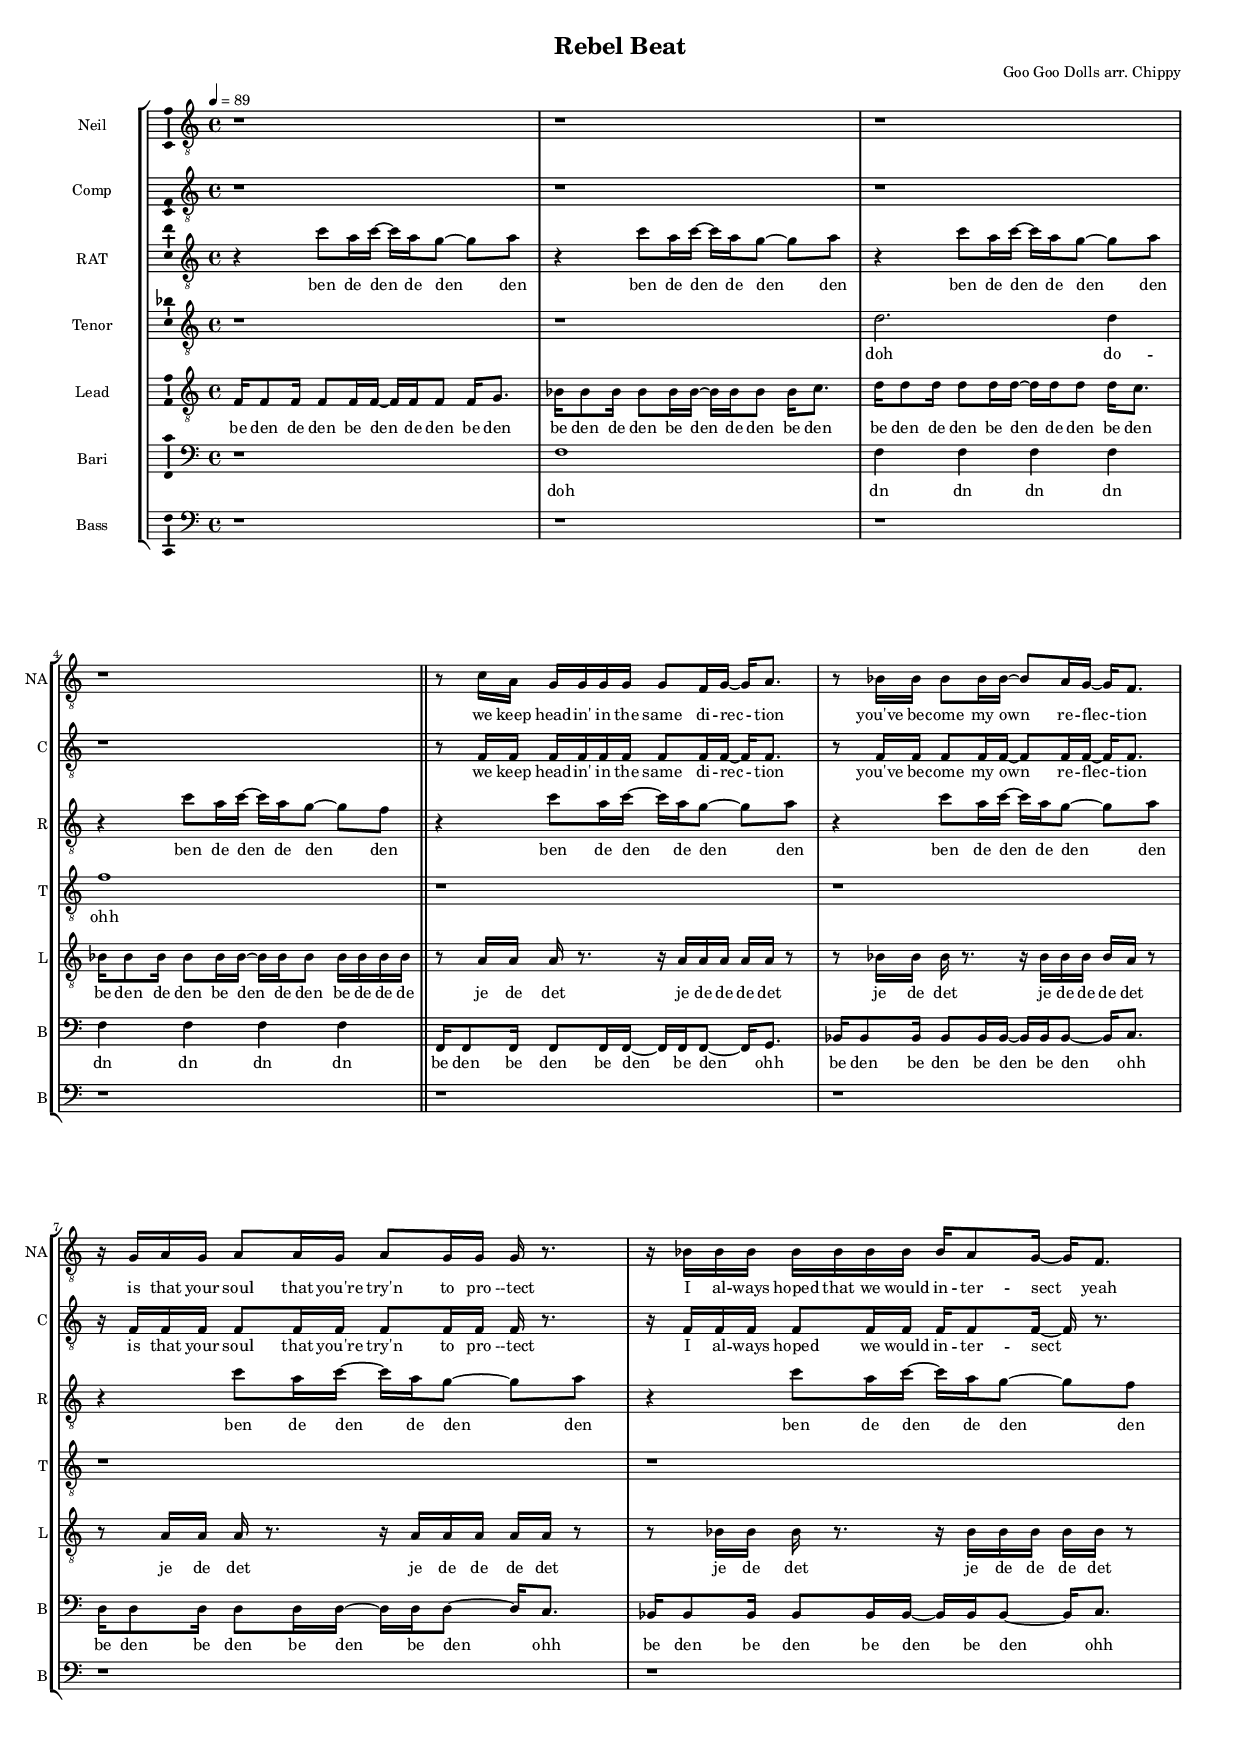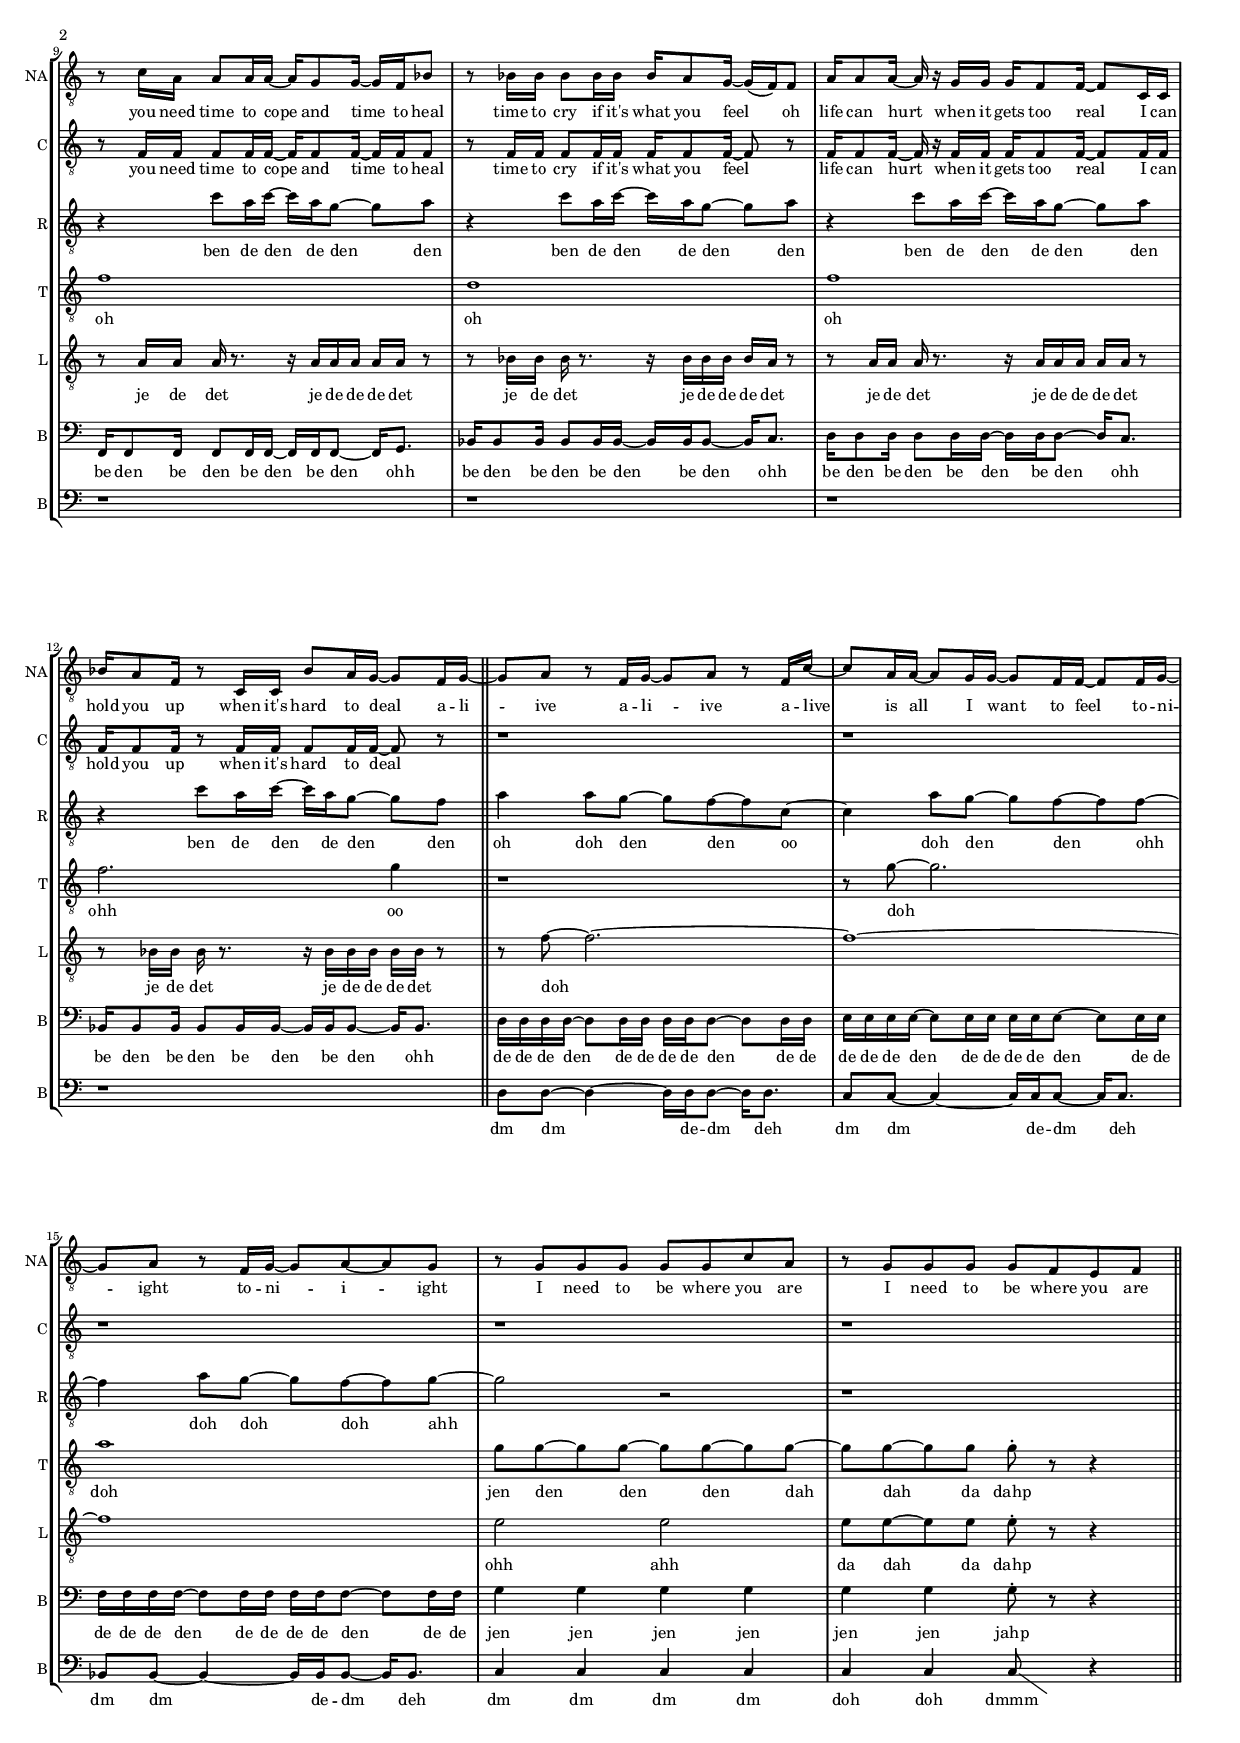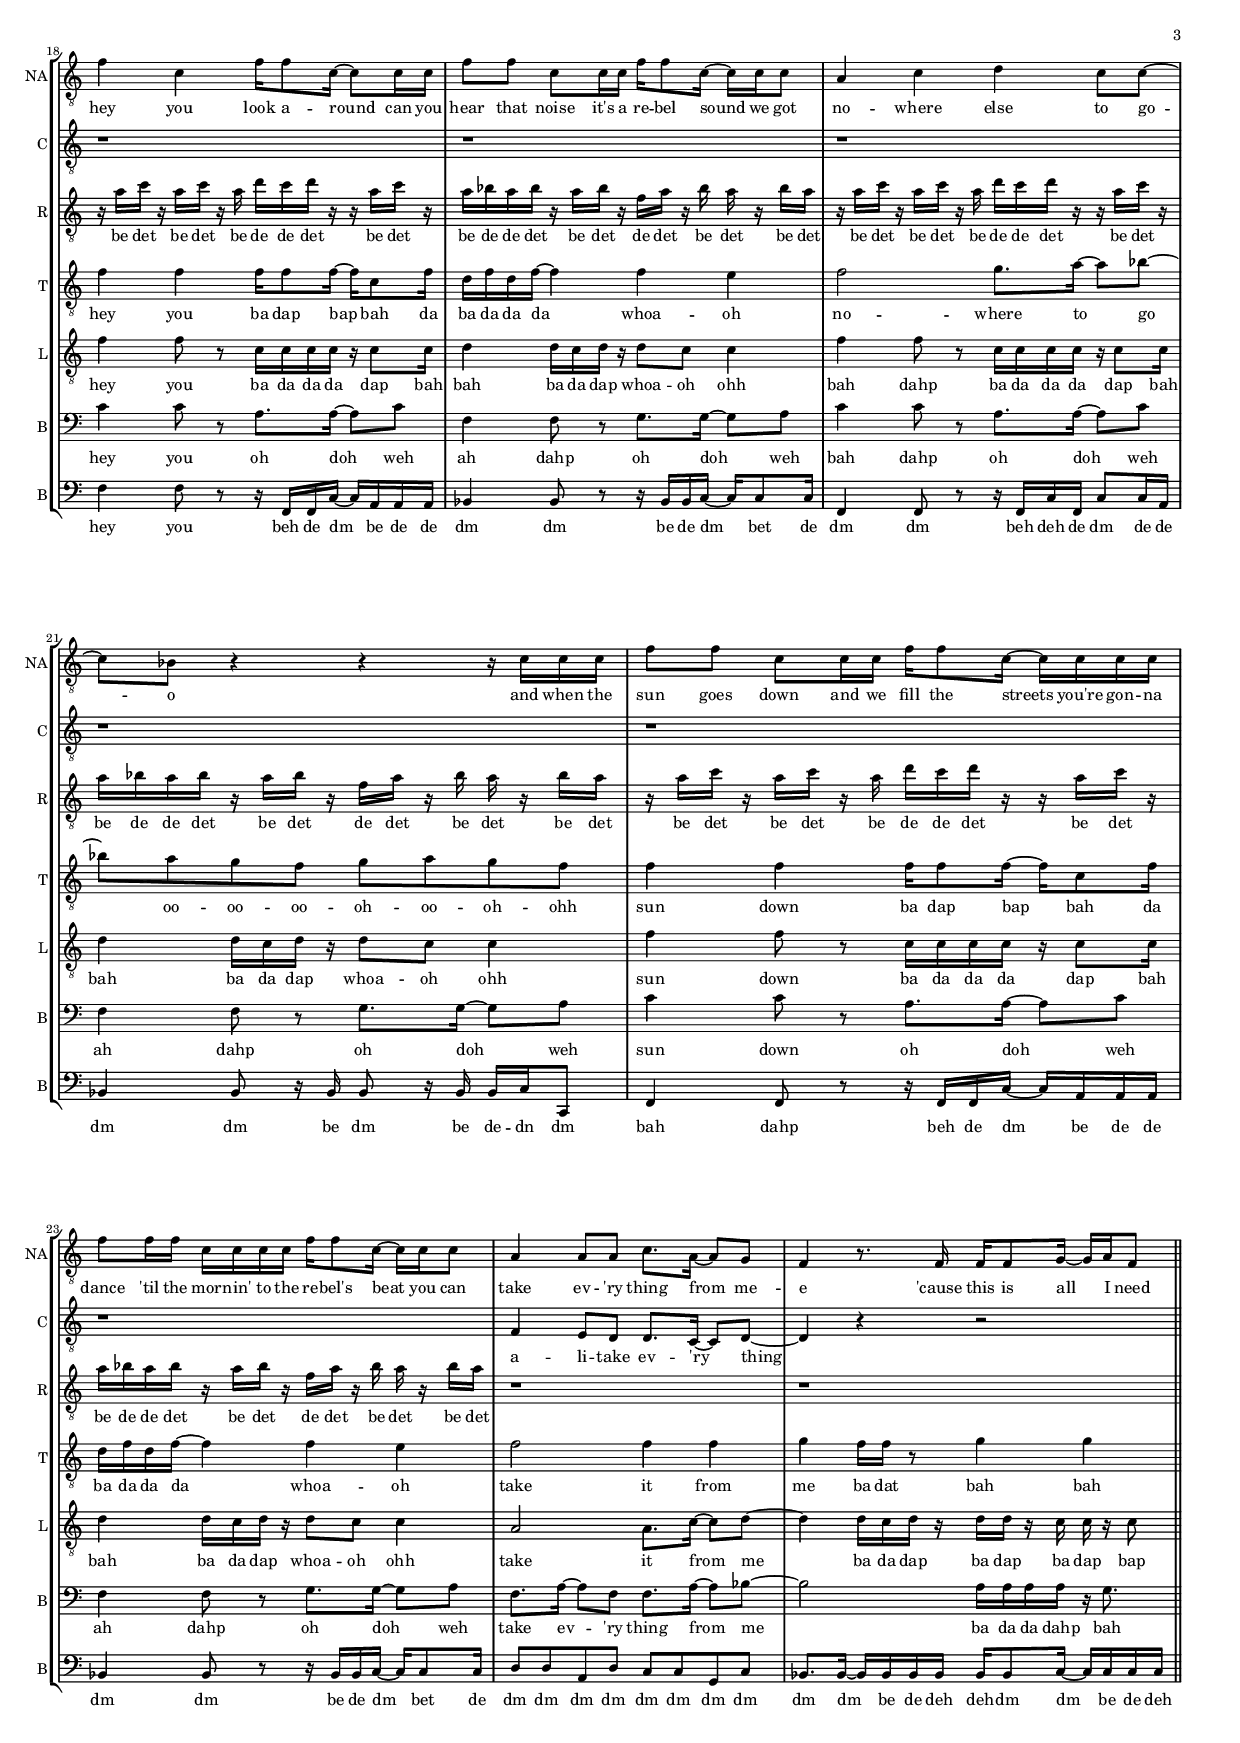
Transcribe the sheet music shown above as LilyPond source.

\version "2.18.2"

#(set-global-staff-size 13)

\header {
  title = "Rebel Beat"
  composer = "Goo Goo Dolls arr. Chippy"
}

% TODO: get something down for everything
% TODO: add lyrics
% TODO: add title, etc
% TODO: better MIDI generation

introSolo = {
  r1 | r1 | r1 | r1 |
}

introSoloLyrics = \lyricmode {

}

introComp = {
  r1 | r1 | r1 | r1 |
}

introCompLyrics = \lyricmode {

}

pianoRiff = \relative c'' {
  r4 c8 a16 c~ c a g8~ g a |
  r4 c8 a16 c~ c a g8~ g a |
  r4 c8 a16 c~ c a g8~ g a |
  r4 c8 a16 c~ c a g8~ g f |
}

introRat = \pianoRiff

introRatLyrics = \lyricmode {
  ben de den de den den
  ben de den de den den
  ben de den de den den
  ben de den de den den
}

introTenor = \relative c' {
  r1 |
  r1 |
  d2. d4 |
  f1 |
}

introTenorLyrics = \lyricmode {
  doh do -- ohh
}

introLead = \relative c {
  f16 f8 f16 f8 f16 f~ f f f8 f16 g8. |
  bes16 bes8 bes16 bes8 bes16 bes~ bes bes bes8 bes16 c8. |
  d16 d8 d16 d8 d16 d~ d d d8 d16 c8. |
  bes16 bes8 bes16 bes8 bes16 bes~ bes bes bes8 bes16 bes bes bes |
}

introLeadLyrics = \lyricmode {
  be den de den be den de den be den
  be den de den be den de den be den
  be den de den be den de den be den
  be den de den be den de den be de de de
}

introBari = \relative c {
  r1 |
  f1 |
  f4 f4 f4 f4 |
  f4 f4 f4 f4 |
}

introBariLyrics = \lyricmode {
  doh
  dn dn dn dn
  dn dn dn dn
}

introBass = {
  r1 | r1 | r1 | r1 |
}

introBassLyrics = \lyricmode {

}

verseOneSolo = \relative c' {
  r8 c16 a g g g g g8 f16 g~ g a8. |
  % We keep head-in' in the same di-rec-tion
  r8 bes16 bes bes8 bes16 bes~ bes8 a16 g16~ g f8. |
  % you've be-come my own  re-flec-tion
  r16 g a g a8 a16 g a8 g16 g g r8. |
  % is that your soul that you're try'n to pro-tect
  r16 bes bes bes bes bes bes bes bes a8 g16~ g f8. |
  % I al-ways hoped that we would in-ter-sect yeah
  r8 c'16 a a8 a16 a~ a g8 g16~ g f bes8 |
  % you need time to cope and time to heal
  r8 bes16 bes bes8 bes16 bes bes a8 g16~ g( f) f8 |
  % time to cry if it's what you feel oh
  a16 a8 a16~ a r g g g f8 f16~ f8 c16 c |
  % life can hurt when it gets too real I can
  bes'16 a8 f16 r8 c16 c bes'8 a16 g~ g8 f16 g~ |
  % hold you up when it's hard to deal a-li-
}

verseOneSoloLyrics = \lyricmode {
 we keep head -- in' in the same di -- rec -- tion
 you've be -- come my own re -- flec -- tion
 is that your soul that you're try'n to pro --tect
 I al -- ways hoped that we would in -- ter -- sect yeah
 you need time to cope and time to heal
 time to cry if it's what you feel oh
 life can hurt when it gets too real I can
 hold you up when it's hard to deal a -- li --
}

verseOneComp = \relative c { % sing in cluster without mic for now
  r8 f16 f f f f f f8 f16 f~ f f8. |
  % We keep head-in' in the same di-rec-tion
  r8 f16 f f8 f16 f~ f8 f16 f16~ f f8. |
  % you've be-come my own  re-flec-tion
  r16 f f f f8 f16 f f8 f16 f f r8. |
  % is that your soul that you're try'n to pro-tect
  r16 f f f f8 f16 f f f8 f16~ f r8. |
  % I al-ways hoped we would in-ter-sect
  r8 f16 f f8 f16 f~ f f8 f16~ f f f8 |
  % you need time to cope and time to heal
  r8 f16 f f8 f16 f f f8 f16~ f8 r8 |
  % time to cry if it's what you feel oh
  f16 f8 f16~ f r f f f f8 f16~ f8 f16 f |
  % life can hurt when it gets too real I can
  f16 f8 f16 r8 f16 f f8 f16 f~ f8 r |
  % hold you up when it's hard to deal
}

verseOneCompLyrics = \lyricmode {
 we keep head -- in' in the same di -- rec -- tion
 you've be -- come my own re -- flec -- tion
 is that your soul that you're try'n to pro --tect
 I al -- ways hoped we would in -- ter -- sect
 you need time to cope and time to heal
 time to cry if it's what you feel
 life can hurt when it gets too real I can
 hold you up when it's hard to deal a -- li --
}

verseOneRat = \relative c'' {
  r4 c8 a16 c~ c a g8~ g a |
  r4 c8 a16 c~ c a g8~ g a |
  r4 c8 a16 c~ c a g8~ g a |
  r4 c8 a16 c~ c a g8~ g f |
  r4 c'8 a16 c~ c a g8~ g a |
  r4 c8 a16 c~ c a g8~ g a |
  r4 c8 a16 c~ c a g8~ g a |
  r4 c8 a16 c~ c a g8~ g f |
}

verseOneRatLyrics = \lyricmode {
  ben de den de den den
  ben de den de den den
  ben de den de den den
  ben de den de den den
  ben de den de den den
  ben de den de den den
  ben de den de den den
  ben de den de den den
}

% TODO this is too high
verseOneTenor = \relative c' { % very light falsetto
  r1 |
  r1 |
  r1 |
  r1 |
  f1 |
  d1 |
  f1 |
  f2.  g4 |
}

verseOneTenorLyrics = \lyricmode {
  oh
  oh
  oh
  ohh oo
}

verseOneLead = \relative c' { % a b a b
  r8 a16 a a r8. r16 a a a a a r8 |
  r8 bes16 bes bes r8. r16 bes bes bes bes a r8 | % change this one on 2nd iter?
  r8 a16 a a r8. r16 a a a a a r8 |
  r8 bes16 bes bes r8. r16 bes bes bes bes bes r8 |
  r8 a16 a a r8. r16 a a a a a r8 |
  r8 bes16 bes bes r8. r16 bes bes bes bes a r8 | % change this one on 2nd iter?
  r8 a16 a a r8. r16 a a a a a r8 |
  r8 bes16 bes bes r8. r16 bes bes bes bes bes r8 |
}

verseOneLeadLyrics = \lyricmode {
  je de det je de de de det
  je de det je de de de det
  je de det je de de de det
  je de det je de de de det
  je de det je de de de det
  je de det je de de de det
  je de det je de de de det
  je de det je de de de det
}

verseOneBari = \relative c, { % sing this light like baris, not basses
  f16 f8 f16 f8 f16 f~ f f f8~ f16 g8. |
  bes16 bes8 bes16 bes8 bes16 bes~ bes bes bes8~ bes16 c8. |
  d16 d8 d16 d8 d16 d~ d d d8~ d16 c8. |
  bes16 bes8 bes16 bes8 bes16 bes~ bes bes bes8~ bes16 c8. |
  f,16 f8 f16 f8 f16 f~ f f f8~ f16 g8. |
  bes16 bes8 bes16 bes8 bes16 bes~ bes bes bes8~ bes16 c8. |
  d16 d8 d16 d8 d16 d~ d d d8~ d16 c8. |
  bes16 bes8 bes16 bes8 bes16 bes~ bes bes bes8~ bes16 bes8. |
}

verseOneBariLyrics = \lyricmode {
  be den be den be den be den ohh
  be den be den be den be den ohh
  be den be den be den be den ohh
  be den be den be den be den ohh
  be den be den be den be den ohh
  be den be den be den be den ohh
  be den be den be den be den ohh
  be den be den be den be den ohh
}

verseOneBass = {
  r1 | r1 | r1 | r1 |
  r1 | r1 | r1 | r1 |
}

verseOneBassLyrics = \lyricmode {
  
}

preChorusSolo = \relative c' {
  g8 a r f16 g~ g8 a r f16 c'~ |
  % -ive a li-ive a li-
  c8 a16 a~ a8 g16 g~ g8 f16 f~ f8 f16 g~ |
  % -ve is all I wan-na feel to ni-
  g8 a r f16 g~ g8 a~ a g |
  % -i-ight to-ni-i-ght
  r8 g g g g g c a |
  % I need to be where you are
  r8 g g g g f e f |
  % I need to be where you are
}

preChorusSoloLyrics = \lyricmode {
  ive a -- li -- ive a -- live 
  is all I want to feel to -- ni --
  ight to -- ni -- i -- ight
  I need to be where you are
  I need to be where you are
}

preChorusComp = {
  r1 | r1 | r1 | r1 | r1 |
}

preChorusCompLyrics = \lyricmode {
  
}

preChorusRat = \relative c'' {
  a4  a8 g~  g f~  f c~ |
  c4  a'8 g~  g f~  f f~ |
  f4  a8 g~  g f~  f g~ |
  g2  r |
  r1 |
}

preChorusRatLyrics = \lyricmode {
  oh doh den den oo
  doh den den ohh
  doh doh doh ahh
}

preChorusTenor = \relative c' {
  r1 |
  r8 g'8~  g2. |
  a1 |
  g8 g~  g g~  g g~  g g~ |
  g8 g~  g g  g\staccato r  r4 |
}

preChorusTenorLyrics = \lyricmode {
  doh
  doh
  jen den den den dah
  dah da dahp
}

preChorusLead = \relative c' {
  r8 f8~  f2.~ |
  f1~ |
  f1 |
  e2 e |
  e8 e~  e e  e\staccato r  r4|
}

preChorusLeadLyrics = \lyricmode {
  doh
  ohh ahh
  da dah da dahp
}

preChorusBari = \relative c { % hum
  d16 d d d~  d8 d16 d  d d d8~  d d16 d |
  e16 e e e~  e8 e16 e  e e e8~  e e16 e |
  f16 f f f~  f8 f16 f  f f f8~  f f16 f |
  g4 g g g |
  g4 g g8\staccato r r4 |
}

preChorusBariLyrics = \lyricmode {
  de de de den de de de de den de de
  de de de den de de de de den de de
  de de de den de de de de den de de
  jen jen jen jen
  jen jen jahp
}

preChorusBass = \relative c {
  d8 d~ d4~ d16 d d8~ d16 d8. |
  c8 c~ c4~ c16 c c8~ c16 c8. |
  bes8 bes~ bes4~ bes16 bes bes8~ bes16 bes8. |
  c4 c c c |
  c4 c c8 \noBeam \glissando \hideNotes c, \unHideNotes r4 |
}

preChorusBassLyrics = \lyricmode {
  dm dm de -- dm deh
  dm dm de -- dm deh
  dm dm de -- dm deh
  dm dm dm dm
  doh doh dmmm \skip 1
}

chorusSolo = \relative c' {
  f4 c f16 f8 c16~ c8 c16 c |
  % hey you look a-round can you
  f8 f c c16 c f f8 c16~ c c c8 |
  % hear that noise it's a re-bel sound we got
  a4 c d c8 c~ |
  % no-where else to go-
  c8 bes r4 r r16 c16 c c |
  % -o ... and when the
  f8 f c c16 c f16 f8 c16~ c c c c |
  % sun goes down and we fill the streets you're gon-na
  f8 f16 f c c c c f16 f8 c16~ c c c8 |
  % dance 'til the morning to the rebel's beat you can
  a4 a8 a c8. a16~ a8 g |
  % take ev-ry thing from me-
  f4 r8. f16 f f8 g16~ g a f8 |
  % -e ... 'cause this is all I need
}

chorusSoloLyrics = \lyricmode {
  hey you look a -- round can you
  hear that noise it's a re -- bel sound we got
  no -- where else to go --
  o and when the
  sun goes down and we fill the streets you're gon -- na
  dance 'til the mor -- nin' to the re -- bel's beat you can
  take ev -- 'ry thing from me --
  e 'cause this is all I need
}

chorusComp = { % TODO: add this
  r1 | r1 |
  r1 | r1 |
  r1 | r1 |
  f4 e8 d d8. c16~ c8 d~ |
  d4 r r2 |
}

chorusCompLyrics = \lyricmode {
  take ev -- 'ry thing from me
}

chorusRat = \relative c'' {
  r16 a c r  a c r a  d c d r  r a c r |
  a16 bes a bes  r a bes r  f a r bes  a r bes a |
  r16 a c r  a c r a  d c d r  r a c r |
  a16 bes a bes  r a bes r  f a r bes  a r bes a |
  r16 a c r  a c r a  d c d r  r a c r |
  a16 bes a bes  r a bes r  f a r bes  a r bes a |
  r1 |
  r1 |
}

chorusRatLyrics = \lyricmode {
  be det be det be de de det be det
  be de de det be det de det be det be det
  be det be det be de de det be det
  be de de det be det de det be det be det
  be det be det be de de det be det
  be de de det be det de det be det be det
}

chorusTenor = \relative c' {
  f4  f  f16 f8 f16~  f c8 f16 |
  d16 f d f~  f4  f  e |
  f2  g8. a16~  a8 bes~ |
  bes8 a  g f  g a  g f |
  f4  f  f16 f8 f16~  f c8 f16 |
  d16 f d f~  f4  f  e |
  f2  f4  f |
  g4  f16 f r8  g4  g |
}

chorusTenorLyrics = \lyricmode {
  hey you ba dap bap bah da
  ba da da da whoa -- oh
  no -- where to go
  oo -- oo -- oo -- oh -- oo -- oh -- ohh
  sun down ba dap bap bah da
  ba da da da whoa -- oh
  take it from
  me ba dat bah bah
}

chorusLead = \relative c' {
  f4  f8 r8  c16 c c c  r c8 c16 |
  d4  d16 c d r  d8 c  c4 |
  f4  f8 r8  c16 c c c  r c8 c16 |
  d4  d16 c d r  d8 c  c4 |
  f4  f8 r8  c16 c c c  r c8 c16 |
  d4  d16 c d r  d8 c  c4 |
  a2  a8. c16~  c8 d~ |
  d4  d16 c d r  d d r c  c r c8 |
}

chorusLeadLyrics = \lyricmode {
  hey you ba da da da dap bah
  bah ba da dap whoa -- oh ohh
  bah dahp ba da da da dap bah
  bah ba da dap whoa -- oh ohh

  sun down ba da da da dap bah
  bah ba da dap whoa -- oh ohh
  take it from me
  ba da dap ba dap ba dap bap
}

chorusBari = \relative c {
  c'4 c8 r  a8. a16~  a8 c |
  f,4 f8 r  g8. g16~  g8 a |
  c4 c8 r  a8. a16~  a8 c |
  f,4 f8 r  g8. g16~  g8 a |
  c4 c8 r  a8. a16~  a8 c |
  f,4 f8 r  g8. g16~  g8 a |
  f8. a16~  a8 f8  f8. a16~  a8 bes~ | % words
  bes2  a16 a a a  r g8. |
}

chorusBariLyrics = \lyricmode {
  hey you oh doh weh
  ah dahp oh doh weh
  bah dahp oh doh weh
  ah dahp oh doh weh
  sun down oh doh weh
  ah dahp oh doh weh
  take ev -- 'ry thing from me
  ba da da dahp bah
}

chorusBass = \relative c, {
  f'4  f8 r  r16 f, f c'~  c a a a |
  bes4  bes8 r  r16 bes bes c~  c c8 c16 |
  f,4  f8 r  r16 f c' f,  c'8 c16 a |
  bes4  bes8 r16 bes  bes8 r16 bes  bes c c,8 |

  f4  f8 r  r16 f f c'~  c a a a |
  bes4  bes8 r  r16 bes bes c~  c c8 c16 |
  d8 d  a d  c c g c |
  bes8. bes16~  bes bes bes bes  bes bes8 c16~  c c c c |
}

chorusBassLyrics = \lyricmode {
  hey you beh de dm be de de
  dm dm be de dm bet de
  dm dm beh deh de dm de de
  dm dm be dm be de -- dn dm
  bah dahp beh de dm be de de
  dm dm be de dm bet de
  dm dm dm dm dm dm dm dm
  dm dm be de deh deh -- dm dm be de deh
}

verseTwoSolo = \relative c' {
  r1 | r1 |
  r16 c c c  c a a g  g a8 a16~  a r8. |
  % You know that life is like a tick-ing clock
  r16 bes bes bes  bes8 bes16 bes  bes a8 g16~  g f8. |
  % no-bo-dy know when it's gon-na stop yeah
  r16 f g a  a a g f  g f8 f16~  f8 d16 c |
  % be-fore I'm gone I need to touch some-one with a
  f8 d16 c  f8 d16 c  bes' a8 g16~  g f8. |
  % word with a kiss with a de-cent song yeah

  r16 c' c c  c a a g  g a8 a16~  a8 f16 f |
  % and it gets lone-ly if you live out loud when the
  bes8 bes16 bes  bes8 bes16 bes  bes a8 g16~  g f f f |
  % truth that you seek is-n't in this crowd you bet-ter
  g a8 a16~  a8 g16 f  g f8 f16~  f c c c |
  % find your voice bet-ter make it loud we got-ta
  bes' a8 f16~  f8 c16 c  bes' a8 g16~  g8 f16 g~ |
  % burn that fire or we'll just burn out a li-
}

verseTwoSoloLyrics = \lyricmode {
  
}

verseTwoComp = {
  r1 | r1 |
  r1 | r1 | r1 | r1 |
  r1 | r1 | r1 | r1 |
  r1 | r1 | r1 | r1 |
  r1 | r1 | r1 | r1 |
}

verseTwoCompLyrics = \lyricmode {
  
}

verseTwoRat = {
  r1 | r1 |
  r1 | r1 | r1 | r1 |
  r1 | r1 | r1 | r1 |
  r1 | r1 | r1 | r1 |
  r1 | r1 | r1 | r1 |
}

verseTwoRatLyrics = \lyricmode {
  
}

verseTwoTenor = {
  r1 | r1 |
  r1 | r1 | r1 | r1 |
  r1 | r1 | r1 | r1 |
  r1 | r1 | r1 | r1 |
  r1 | r1 | r1 | r1 |
}

verseTwoTenorLyrics = \lyricmode {
  
}

verseTwoLead = {
  r1 | r1 |
  r1 | r1 | r1 | r1 |
  r1 | r1 | r1 | r1 |
  r1 | r1 | r1 | r1 |
  r1 | r1 | r1 | r1 |
}

verseTwoLeadLyrics = \lyricmode {
  
}

verseTwoBari = {
  r1 | r1 |
  r1 | r1 | r1 | r1 |
  r1 | r1 | r1 | r1 |
  r1 | r1 | r1 | r1 |
  r1 | r1 | r1 | r1 |
}

verseTwoBariLyrics = \lyricmode {
  
}

verseTwoBass = {
  r1 | r1 |
  r1 | r1 | r1 | r1 |
  r1 | r1 | r1 | r1 |
  r1 | r1 | r1 | r1 |
  r1 | r1 | r1 | r1 |
}

verseTwoBassLyrics = \lyricmode {
  
}

bridgeSolo = \relative c {
  r8. f16  g a8 a16~  a8 g16 g~  g4 |
  % 'cause we are free tonight,
  r8. g16  a bes8 bes16~  bes a8 a16~  a g f8 |
  % and ev-ry-thing's al-ri-i-ight.
  r4  g16 a8 a16~  a8 g16 g~  g8 f |
  % put your arms a-round me,
  bes8 bes16 bes~  bes8 a16 a~  a8 g16 f~  f g8. |
  % ba-by show me how to move you

  r8. f16  g a8 a16~  a g8 g16~  g f8 f16~ |
  % 'cause there's no wor-ries there's no cares
  f8 r  bes bes16 bes~  bes a8 a16~  a g f8 |
  % feel the sound that's ev-ryw-here
  r8. f16  c' a8 a16~  a8 g16 f~  f8 f |
  % we'll take what's ours for once and
  bes8 a  a4  f'8 f~  f f | % TODO tie here
  % ba-y-by run like he-e-ell
}

bridgeSoloLyrics = \lyricmode {
  
}

bridgeComp = {
  r1 | r1 | r1 | r1 |
  r1 | r1 | r1 | r1 |
}

bridgeCompLyrics = \lyricmode {
  
}

bridgeRat = {
  r1 | r1 | r1 | r1 |
  r1 | r1 | r1 | r1 |
}

bridgeRatLyrics = \lyricmode {
  
}

bridgeTenor = {
  r1 | r1 | r1 | r1 |
  r1 | r1 | r1 | r1 |
}

bridgeTenorLyrics = \lyricmode {
  
}

bridgeLead = {
  r1 | r1 | r1 | r1 |
  r1 | r1 | r1 | r1 |
}

bridgeLeadLyrics = \lyricmode {
  
}

bridgeBari = {
  r1 | r1 | r1 | r1 |
  r1 | r1 | r1 | r1 |
}

bridgeBariLyrics = \lyricmode {
  
}

bridgeBass = {
  r1 | r1 | r1 | r1 |
  r1 | r1 | r1 | r1 |
}

bridgeBassLyrics = \lyricmode {
  
}

doubleChorusSolo = \relative c {
  r1 | r1 | r1 | r1 |
  \chorusSolo
}

doubleChorusSoloLyrics = \lyricmode {
  \chorusSoloLyrics
}

doubleChorusComp = {
  r1 | r1 | r1 | r1 |
  \chorusComp
}

doubleChorusCompLyrics = \lyricmode {
  \chorusCompLyrics
}

doubleChorusRat = {
  r1 | r1 | r1 | r1 |
  \chorusRat
}

doubleChorusRatLyrics = \lyricmode {
  \chorusRatLyrics
}

doubleChorusTenor = {
  r1 | r1 | r1 | r1 |
  \chorusTenor
}

doubleChorusTenorLyrics = \lyricmode {
  \chorusTenorLyrics
}

doubleChorusLead = {
  r1 | r1 | r1 | r1 |
  \chorusLead
}

doubleChorusLeadLyrics = \lyricmode {
  \chorusLeadLyrics
}

doubleChorusBari = {
  r1 | r1 | r1 | r1 |
  \chorusBari
}

doubleChorusBariLyrics = \lyricmode {
  \chorusBariLyrics
}

doubleChorusBass = {
  r1 | r1 | r1 | r1 |
  \chorusBass
}

doubleChorusBassLyrics = \lyricmode {
  \chorusBassLyrics
}

outroSolo = \relative c {
  r1 | r1 | r1 | r1 |
  r1 | r1 | r1 | r1 |
}

outroSoloLyrics = \lyricmode {
  
}

outroComp = {
  r1 | r1 | r1 | r1 |
  r1 | r1 | r1 | r1 |
}

outroCompLyrics = \lyricmode {
  
}

outroRat = {
  r1 | r1 | r1 | r1 |
  r1 | r1 | r1 | r1 |
}

outroRatLyrics = \lyricmode {
  
}

outroTenor = {
  r1 | r1 | r1 | r1 |
  r1 | r1 | r1 | r1 |
}

outroTenorLyrics = \lyricmode {
  
}

outroLead = {
  r1 | r1 | r1 | r1 |
  r1 | r1 | r1 | r1 |
}

outroLeadLyrics = \lyricmode {
  
}

outroBari = {
  r1 | r1 | r1 | r1 |
  r1 | r1 | r1 | r1 |
}

outroBariLyrics = \lyricmode {
  
}

outroBass = {
  r1 | r1 | r1 | r1 |
  r1 | r1 | r1 | r1 |
}

outroBassLyrics = \lyricmode {
  
}

\score {
  \new StaffGroup = partsStaff <<
    \new Staff \with {
        instrumentName = #"Neil"
        shortInstrumentName = #"NA"
    }{
      \tempo 4 = 89
      \set Staff.midiInstrument = #"acoustic grand"
      \set Staff.midiMaximumVolume = 0.7
      \clef "treble_8"
      \new Voice = "Neil" {
        \introSolo \bar "||"
        \verseOneSolo \bar "||"
        \preChorusSolo \bar "||"
        \chorusSolo \bar "||"
        %\verseTwoSolo \bar "||"
        %\preChorusSolo \bar "||"
        %\chorusSolo \bar "||"
        %\bridgeSolo \bar "||"
        %\doubleChorusSolo \bar "||"
        %\outroSolo
      }
    }
    \new Lyrics \lyricsto "Neil" {
        \introSoloLyrics
        \verseOneSoloLyrics
        \preChorusSoloLyrics
        \chorusSoloLyrics
        %\verseTwoSoloLyrics
        %\preChorusSoloLyrics
        %\chorusSoloLyrics
        %\bridgeSoloLyrics
        %\doubleChorusSoloLyrics
        %\outroSoloLyrics
    }
    \new Staff \with {
        instrumentName = #"Comp"
        shortInstrumentName = #"C"
    }{
      \set Staff.midiInstrument = #"acoustic grand"
      \set Staff.midiMaximumVolume = 0.4
      \clef "treble_8"
      \new Voice = "Comp" {
        \introComp
        \verseOneComp
        \preChorusComp
        \chorusComp
        %\verseTwoComp
        %\preChorusComp
        %\chorusComp
        %\bridgeComp
        %\doubleChorusComp
        %\outroComp
      }
    }
    \new Lyrics \lyricsto "Comp" {
        \introCompLyrics
        \verseOneCompLyrics
        \preChorusCompLyrics
        \chorusCompLyrics
        %\verseTwoCompLyrics
        %\preChorusCompLyrics
        %\chorusCompLyrics
        %\bridgeCompLyrics
        %\doubleChorusCompLyrics
        %\outroCompLyrics
    }
    \new Staff \with {
        instrumentName = #"RAT"
        shortInstrumentName = #"R"
    }{
      \set Staff.midiInstrument = #"acoustic grand"
      \set Staff.midiMaximumVolume = 0.5
      %\set Staff.midiMaximumVolume = 0.0
      \clef "treble_8"
      \new Voice = "RAT" {
        \introRat
        \verseOneRat
        \preChorusRat
        \chorusRat
        %\verseTwoRat
        %\preChorusRat
        %\chorusRat
        %\bridgeRat
        %\doubleChorusRat
        %\outroRat
      }
    }
    \new Lyrics \lyricsto "RAT" {
        \introRatLyrics
        \verseOneRatLyrics
        \preChorusRatLyrics
        \chorusRatLyrics
        %\verseTwoRatLyrics
        %\preChorusRatLyrics
        %\chorusRatLyrics
        %\bridgeRatLyrics
        %\doubleChorusRatLyrics
        %\outroRatLyrics
    }
    \new Staff \with {
        instrumentName = #"Tenor"
        shortInstrumentName = #"T"
    }{
      \set Staff.midiInstrument = #"electric guitar (clean)"
      \set Staff.midiMaximumVolume = 0.9
      \clef "treble_8"
      \new Voice = "Tenor" {
        \introTenor
        \verseOneTenor
        \preChorusTenor
        \chorusTenor
        %\verseTwoTenor
        %\preChorusTenor
        %\chorusTenor
        %\bridgeTenor
        %\doubleChorusTenor
        %\outroTenor
      }
    }
    \new Lyrics \lyricsto "Tenor" {
        \introTenorLyrics
        \verseOneTenorLyrics
        \preChorusTenorLyrics
        \chorusTenorLyrics
        %\verseTwoTenorLyrics
        %\preChorusTenorLyrics
        %\chorusTenorLyrics
        %\bridgeTenorLyrics
        %\doubleChorusTenorLyrics
        %\outroTenorLyrics
    }
    \new Staff \with {
        instrumentName = #"Lead"
        shortInstrumentName = #"L"
    }{
      \set Staff.midiInstrument = #"electric guitar (clean)"
      \set Staff.midiMaximumVolume = 0.8
      \clef "treble_8"
      \new Voice = "Lead" {
        \introLead
        \verseOneLead
        \preChorusLead
        \chorusLead
        %\verseTwoLead
        %\preChorusLead
        %\chorusLead
        %\bridgeLead
        %\doubleChorusLead
        %\outroLead
      }
    }
    \new Lyrics \lyricsto "Lead" {
        \introLeadLyrics
        \verseOneLeadLyrics
        \preChorusLeadLyrics
        \chorusLeadLyrics
        %\verseTwoLeadLyrics
        %\preChorusLeadLyrics
        %\chorusLeadLyrics
        %\bridgeLeadLyrics
        %\doubleChorusLeadLyrics
        %\outroLeadLyrics
    }
    \new Staff \with {
        instrumentName = #"Bari"
        shortInstrumentName = #"B"
    }{
      \set Staff.midiInstrument = #"electric guitar (clean)"
      \set Staff.midiMaximumVolume = 0.9
      \clef "bass"
      \new Voice = "Bari" {
        \introBari
        \verseOneBari
        \preChorusBari
        \chorusBari
        %\verseTwoBari
        %\preChorusBari
        %\chorusBari
        %\bridgeBari
        %\doubleChorusBari
        %\outroBari
      }
    }
    \new Lyrics \lyricsto "Bari" {
        \introBariLyrics
        \verseOneBariLyrics
        \preChorusBariLyrics
        \chorusBariLyrics
        %\verseTwoBariLyrics
        %\preChorusBariLyrics
        %\chorusBariLyrics
        %\bridgeBariLyrics
        %\doubleChorusBariLyrics
        %\outroBariLyrics
    }
    \new Staff \with {
        instrumentName = #"Bass"
        shortInstrumentName = #"B"
    }{
      \set Staff.midiInstrument = #"acoustic bass"
      \set Staff.midiMaximumVolume = 0.9
      \clef "bass"
      \new Voice = "Bass" {
        \introBass
        \verseOneBass
        \preChorusBass
        \chorusBass
        %\verseTwoBass
        %\preChorusBass
        %\chorusBass
        %\bridgeBass
        %\doubleChorusBass
        %\outroBass
      }
    }
    \new Lyrics \lyricsto "Bass" {
        \introBassLyrics
        \verseOneBassLyrics
        \preChorusBassLyrics
        \chorusBassLyrics
        %\verseTwoBassLyrics
        %\preChorusBassLyrics
        %\chorusBassLyrics
        %\bridgeBassLyrics
        %\doubleChorusBassLyrics
        %\outroBassLyrics
    }
  >>
  \layout {
    \context {
      \Voice
      \consists "Ambitus_engraver"
    }
  }
  \midi {}
}

